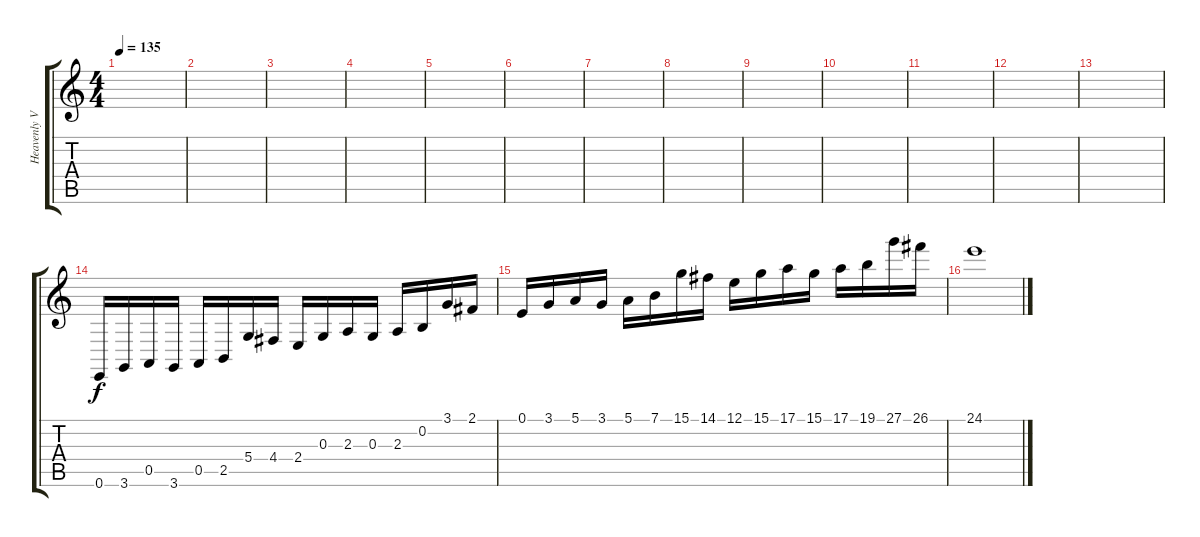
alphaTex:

\track ("Heavenly Voice" "Heavenly V") {instrument musicbox}
\staff {score tabs}
\tuning (E4 B3 G3 D3 A2 E2) {hide}
\ts (4 4)
\tempo 135
\clef g2
\ks c
|
|
|
|
|
|
|
|
|
|
|
|
|
0.6.16 3.6.16 0.5.16 3.6.16 0.5.16 2.5.16 5.4.16 4.4.16 2.4.16 0.3.16 2.3.16 0.3.16 2.3.16 0.2.16 3.1.16 2.1.16 |
0.1.16 3.1.16 5.1.16 3.1.16 5.1.16 7.1.16 15.1.16 14.1.16 12.1.16 15.1.16 17.1.16 15.1.16 17.1.16 19.1.16 27.1.16 26.1.16 |
24.1.1
